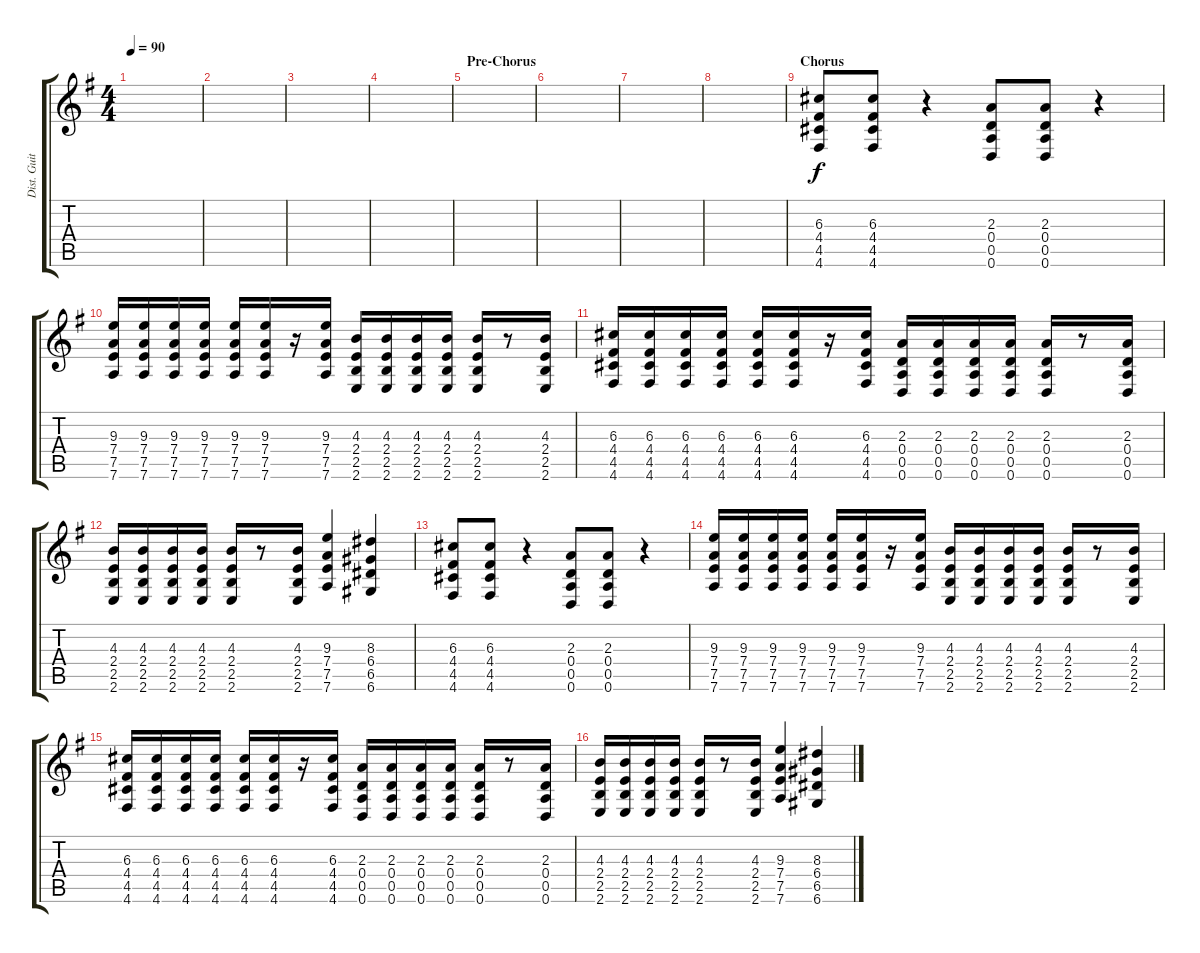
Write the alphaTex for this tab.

\track ("Dist. Guitar 2" "Dist. Guit") {instrument distortionguitar}
\staff {score tabs}
\tuning (E4 B3 G3 D3 A2 D2) {hide}
\ts (4 4)
\tempo 90
\clef g2
\ks g
|
|
|
|
\section ("" "Pre-Chorus")
|
|
|
|
\section ("" "Chorus")
(6.3 4.4 4.5 4.6).8{volume 12 balance 12} (6.3 4.4 4.5 4.6).8 r.4 (2.3 0.4 0.5 0.6).8 (2.3 0.4 0.5 0.6).8 r.4 |
(9.3 7.4 7.5 7.6).16 (9.3 7.4 7.5 7.6).16 (9.3 7.4 7.5 7.6).16 (9.3 7.4 7.5 7.6).16 (9.3 7.4 7.5 7.6).16 (9.3 7.4 7.5 7.6).16 r.16 (9.3 7.4 7.5 7.6).16 (4.3 2.4 2.5 2.6).16 (4.3 2.4 2.5 2.6).16 (4.3 2.4 2.5 2.6).16 (4.3 2.4 2.5 2.6).16 (4.3 2.4 2.5 2.6).16 r.8 (4.3 2.4 2.5 2.6).16 |
(6.3 4.4 4.5 4.6).16 (6.3 4.4 4.5 4.6).16 (6.3 4.4 4.5 4.6).16 (6.3 4.4 4.5 4.6).16 (6.3 4.4 4.5 4.6).16 (6.3 4.4 4.5 4.6).16 r.16 (6.3 4.4 4.5 4.6).16 (2.3 0.4 0.5 0.6).16 (2.3 0.4 0.5 0.6).16 (2.3 0.4 0.5 0.6).16 (2.3 0.4 0.5 0.6).16 (2.3 0.4 0.5 0.6).16 r.8 (2.3 0.4 0.5 0.6).16 |
(4.3 2.4 2.5 2.6).16 (4.3 2.4 2.5 2.6).16 (4.3 2.4 2.5 2.6).16 (4.3 2.4 2.5 2.6).16 (4.3 2.4 2.5 2.6).16 r.8 (4.3 2.4 2.5 2.6).16 (9.3 7.4 7.5 7.6).4 (8.3 6.4 6.5 6.6).4 |
(6.3 4.4 4.5 4.6).8 (6.3 4.4 4.5 4.6).8 r.4 (2.3 0.4 0.5 0.6).8 (2.3 0.4 0.5 0.6).8 r.4 |
(9.3 7.4 7.5 7.6).16 (9.3 7.4 7.5 7.6).16 (9.3 7.4 7.5 7.6).16 (9.3 7.4 7.5 7.6).16 (9.3 7.4 7.5 7.6).16 (9.3 7.4 7.5 7.6).16 r.16 (9.3 7.4 7.5 7.6).16 (4.3 2.4 2.5 2.6).16 (4.3 2.4 2.5 2.6).16 (4.3 2.4 2.5 2.6).16 (4.3 2.4 2.5 2.6).16 (4.3 2.4 2.5 2.6).16 r.8 (4.3 2.4 2.5 2.6).16 |
(6.3 4.4 4.5 4.6).16 (6.3 4.4 4.5 4.6).16 (6.3 4.4 4.5 4.6).16 (6.3 4.4 4.5 4.6).16 (6.3 4.4 4.5 4.6).16 (6.3 4.4 4.5 4.6).16 r.16 (6.3 4.4 4.5 4.6).16 (2.3 0.4 0.5 0.6).16 (2.3 0.4 0.5 0.6).16 (2.3 0.4 0.5 0.6).16 (2.3 0.4 0.5 0.6).16 (2.3 0.4 0.5 0.6).16 r.8 (2.3 0.4 0.5 0.6).16 |
(4.3 2.4 2.5 2.6).16 (4.3 2.4 2.5 2.6).16 (4.3 2.4 2.5 2.6).16 (4.3 2.4 2.5 2.6).16 (4.3 2.4 2.5 2.6).16 r.8 (4.3 2.4 2.5 2.6).16 (9.3 7.4 7.5 7.6).4 (8.3 6.4 6.5 6.6).4
